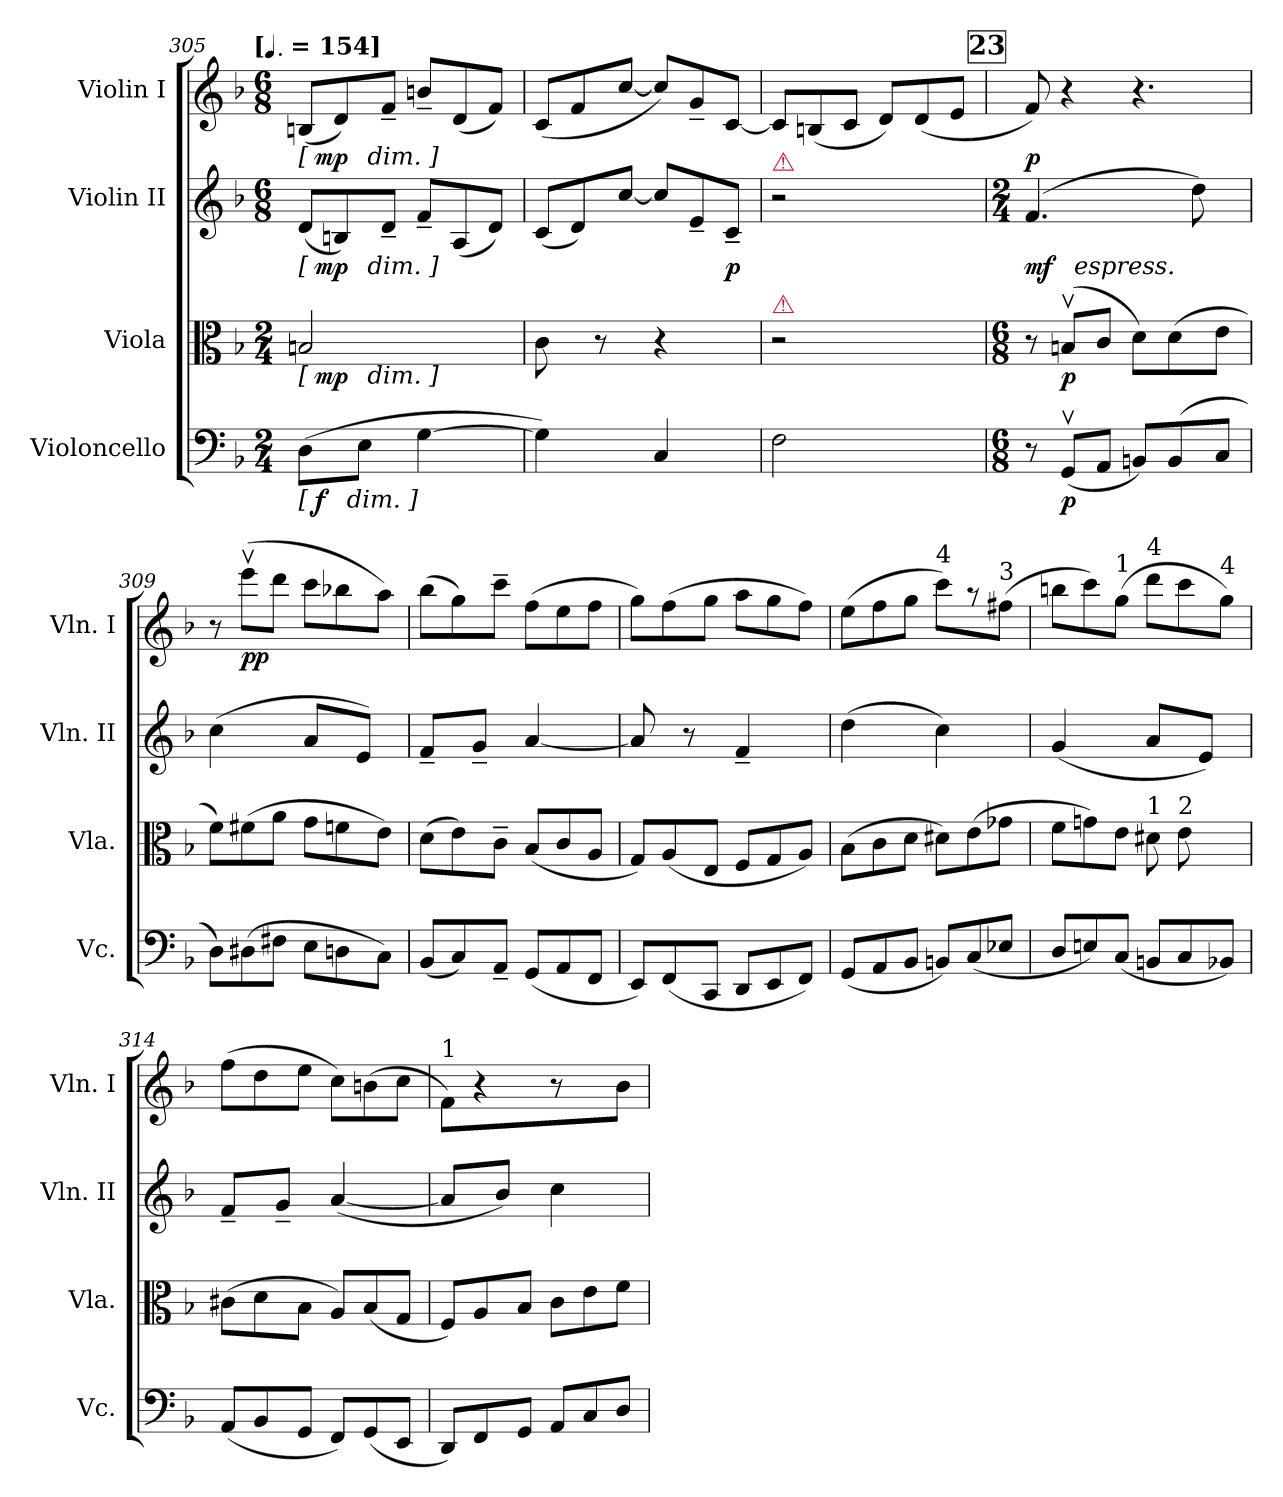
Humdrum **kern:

**kern	**dynam	**kern	**dynam	**kern	**dynam	**kern	**dynam
*part4	*part4	*part3	*part3	*part2	*part2	*part1	*part1
*staff4	*staff4	*staff3	*staff3	*staff2	*staff2	*staff1	*staff1
*I"Violoncello	*	*I"Viola	*	*I"Violin II	*	*I"Violin I	*
*I'Vc.	*	*I'Vla.	*	*I'Vln. II	*	*I'Vln. I	*
*clefF4	*	*clefC3	*	*clefG2	*	*clefG2	*
*k[b-]	*	*k[b-]	*	*k[b-]	*	*k[b-]	*
*F:	*	*F:	*	*F:	*	*F:	*
!!LO:TX:omd:t=[[quarter-dot] = 154]
*M2/4	*	*M2/4	*	*M6/8	*	*M6/8	*
*MM231	*	*MM231	*	*MM231	*	*MM231	*
*Xtuplet	*	*Xtuplet	*	*	*	*	*
=305	=305	=305	=305	=305	=305	=305	=305
!	!LO:DY:t=[ %s dim. ]	!	!LO:DY:t=[ %s dim. ]	!	!LO:DY:t=[ %s dim. ]	!	!LO:DY:t=[ %s dim. ]
(16%3DL	f	4%3Bn	mp	(8dL	mp	(8BnL	mp
.	.	.	.	8Bn)	.	8d)	.
16%3EJ	.	.	.	.	.	.	.
.	.	.	.	8d~J	.	8f~J	.
[8%3G	.	.	.	8f~L	.	8bn~L	.
.	.	.	.	(8A	.	(8d	.
.	.	.	.	8dJ)	.	8fJ)	.
=306	=306	=306	=306	=306	=306	=306	=306
8%3G])	.	16%3c	.	(8cL	.	(8cL	.
.	.	.	.	8d)	.	8f	.
.	.	16%3r	.	.	.	.	.
.	.	.	.	[8ccJ	.	[8ccJ	.
8%3C	.	8%3r	.	8ccL]	.	8ccL])	.
.	.	.	.	8e~	.	8g~	.
.	.	.	.	8c~J	p	[8cJ	.
=307	=307	=307	=307	=307	=307	=307	=307
*	*	*	*	*Xtuplet	*	*	*
!	!	!	!	!LO:TX:a:color=crimson:t=⚠	!	!	!
!	!	!LO:TX:a:color=crimson:t=⚠	!	!	!	!	!
4%3F	.	4%3r	.	4%3r	.	8cL]	.
.	.	.	.	.	.	(8Bn	.
.	.	.	.	.	.	8cJ	.
.	.	.	.	.	.	8dL)	.
.	.	.	.	.	.	(8d	.
.	.	.	.	.	.	8eJ	.
!!LO:REH:place=s1:t=23
=308	=308	=308	=308	=308	=308	=308	=308
*M6/8	*	*M6/8	*	*M2/4	*	*	*
!	!	!	!	!	!LO:DY:t=%s espress.	!	!
8r	.	8r	.	(8%3.f	mf	8f)	p
(8GGvL	p	(8BnvL	p	.	.	4r	.
8AAJ	.	8cJ	.	.	.	.	.
8BBnL)	.	8dL)	.	.	.	4.r	.
(8BB	.	(8d	.	.	.	.	.
.	.	.	.	16%3dd)	.	.	.
8CJ	.	8eJ	.	.	.	.	.
=309	=309	=309	=309	=309	=309	=309	=309
8DL)	.	8fL)	.	(8%3cc	.	8r	.
(8D#X	.	(8f#X	.	.	.	(8eeevL	pp
8F#XJ	.	8aJ	.	.	.	8dddJ	.
8EL	.	8gL	.	16%3aL	.	8cccL	.
8Dn	.	8fn	.	.	.	8bb-X	.
.	.	.	.	16%3eJ)	.	.	.
8CJ)	.	8eJ)	.	.	.	8aaJ)	.
=310	=310	=310	=310	=310	=310	=310	=310
(8BB-L	.	(8dL	.	16%3f~L	.	(8bb-L	.
8C)	.	8e)	.	.	.	8gg)	.
.	.	.	.	16%3g~J	.	.	.
8AA~J	.	8c~J	.	.	.	8ccc~J	.
(8GGL	.	(8B-L	.	[8%3a	.	(8ffL	.
8AA	.	8c	.	.	.	8ee	.
8FFJ	.	8AJ	.	.	.	8ffJ	.
=311	=311	=311	=311	=311	=311	=311	=311
8EEL)	.	8GL)	.	16%3a]	.	8ggL)	.
(8FF	.	(8A	.	.	.	(8ff	.
.	.	.	.	16%3r	.	.	.
8CCJ	.	8EJ	.	.	.	8ggJ	.
8DDL	.	8FL	.	8%3f~	.	8aaL	.
8EE	.	8G	.	.	.	8gg	.
8FFJ)	.	8AJ)	.	.	.	8ffJ)	.
=312	=312	=312	=312	=312	=312	=312	=312
(8GGL	.	(8B-L	.	(8%3dd	.	(8eeL	.
8AA	.	8c	.	.	.	8ff	.
8BB-J	.	8dJ	.	.	.	8ggJ	.
!	!	!	!	!	!	!LO:TX:a:t=4	!
8BBnL)	.	8d#XL)	.	8%3cc)	.	8cccL)	.
(8C	.	(8e	.	.	.	8r	.
!	!	!	!	!	!	!LO:TX:a:t=3	!
8E-XJ	.	8g-XJ	.	.	.	(8ff#XJ	.
=313	=313	=313	=313	=313	=313	=313	=313
8D/L	.	8fL	.	(8%3g	.	8bbnL	.
8En)	.	8gn)	.	.	.	8ccc)	.
!	!	!	!	!	!	!LO:TX:a:t=1	!
(8CJ	.	(8eJ	.	.	.	(8ggJ	.
!	!	!	!	!	!	!LO:TX:a:t=4	!
!	!	!LO:TX:a:t=1	!	!	!	!	!
8BBnL	.	8d#XL	.	16%3aL	.	8dddL	.
!	!	!LO:TX:a:t=2	!	!	!	!	!
8C	.	8e	.	.	.	8ccc	.
.	.	.	.	16%3eJ)	.	.	.
!	!	!	!	!	!	!LO:TX:a:t=4	!
8BB-XJ)	.	8ddyyo	.	.	.	8ggJ)	.
=314	=314	=314	=314	=314	=314	=314	=314
(8AAL	.	(8c#XL	.	16%3f~L	.	(8ffL	.
8BB-	.	8d	.	.	.	8dd	.
.	.	.	.	16%3g~J	.	.	.
8GGJ	.	8B-J	.	.	.	8eeJ	.
8FFL)	.	8AL)	.	([8%3a	.	8ccL)	.
(8GG	.	(8B-	.	.	.	(8bn	.
8EEJ	.	8GJ	.	.	.	8ccJ	.
=315	=315	=315	=315	=315	=315	=315	=315
!	!	!	!	!	!	!LO:TX:a:t=1	!
8DDL)	.	8FL)	.	16%3aL]	.	8f)	.
8FF	.	8A	.	.	.	4r	.
.	.	.	.	16%3b-J)	.	.	.
8GGJ	.	8B-J	.	.	.	.	.
8AAL	.	8cL	.	[8%3cc	.	8r	.
8C	.	8e	.	.	.	8aayyov	.
8DJ	.	8fJ	.	.	.	8b-J	.
=	=	=	=	=	=	=	=
*-	*-	*-	*-	*-	*-	*-	*-
